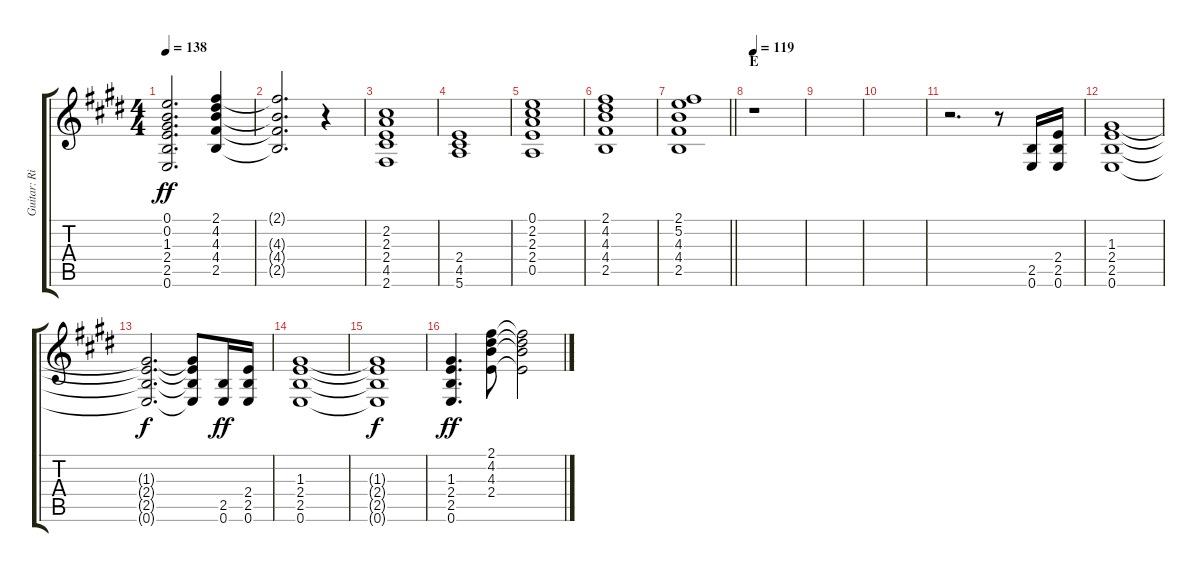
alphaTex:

\track ("Guitar: Rik" "Guitar: Ri") {instrument distortionguitar}
\staff {score tabs}
\tuning (E4 B3 G3 D3 A2 E2) {hide}
\ts (4 4)
\tempo 138
\clef g2
\ks e
(0.1 0.2 1.3 2.4 2.5 0.6).2{d dy ff} (2.1 4.2 4.3 4.4 2.5).4 |
(2.1{t} 4.3{t} 4.4{t} 2.5{t}).2{d} r.4 |
(2.2 2.3 2.4 4.5 2.6).1 |
(2.4 4.5 5.6).1 |
(0.1 2.2 2.3 2.4 0.5).1 |
(2.1 4.2 4.3 4.4 2.5).1 |
\barLineRight lightlight
(2.1 5.2 4.3 4.4 2.5).1 |
\section ("" "E")
\tempo 119
r.1{volume 13 instrument distortionguitar} |
|
|
r.2{d} r.8 (2.5 0.6).16 (2.4 2.5 0.6).16 |
(1.3 2.4 2.5 0.6).1 |
(1.3{t} 2.4{t} 2.5{t} 0.6{t}).2{d dy f} (1.3{t} 2.4{t} 2.5{t} 0.6{t}).8 (2.5 0.6).16{dy ff} (2.4 2.5 0.6).16 |
(1.3 2.4 2.5 0.6).1 |
(1.3{t} 2.4{t} 2.5{t} 0.6{t}).1{dy f} |
(1.3 2.4 2.5 0.6).4{d dy ff} (2.1 4.2 4.3 2.4).8 (2.1{t} 4.2{t} 4.3{t} 2.4{t}).2
